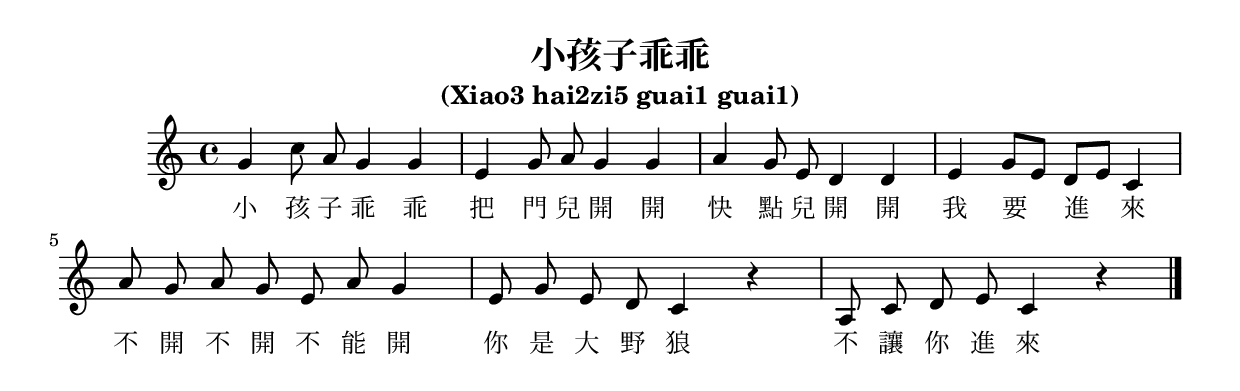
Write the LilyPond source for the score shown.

%% xiao-haizi-guai-guai.ly
%%
%% (xiao3: small,
%%  hai2zi5: child,
%%  guai1-guai1: well-behaved)

\version "2.6.0"

\header {
  title = "小孩子乖乖"
  subtitle = "(Xiao3 hai2zi5 guai1 guai1)"
}

<<
  \relative c'' {
    %% Beams are melismata, no autobeams.
    \set Staff.autoBeaming = ##f

    | g4 c8 a g4 g
    | e4 g8 a g4 g
    | a4 g8 e d4 d
    | e4 g8[ e] d[ e] c4
    
    | a'8 g a g e a g4
    | e8 g e d c4 r
    | a8 c d e c4 r \bar "|."
  }
  \addlyrics {
    小 孩 子 乖 乖
    把 門 兒 開 開
    快 點 兒 開 開
    我 要 進 來
    
    不 開 不 開 不 能 開
    你 是 大 野 狼
    不 讓 你 進 來
  }
>>

%%% Local Variables:
%%% coding: utf-8
%%% End:
